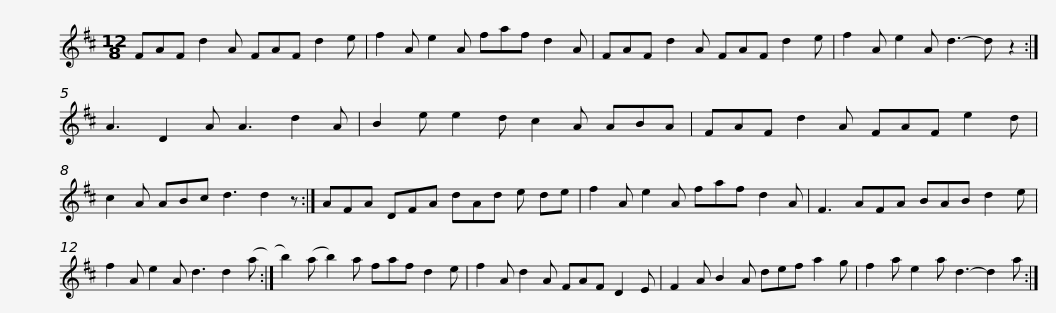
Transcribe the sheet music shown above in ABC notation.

X:1
L:1/8
M:12/8
I:linebreak $
K:D
V:1 treble
V:1
 FAF d2 A FAF d2 e | f2 A e2 A faf d2 A | FAF d2 A FAF d2 e | f2 A e2 A d3- d z2 :|$ A3 D2 A A3 d2 A | %5
 B2 e e2 d c2 A ABA | FAF d2 A FAF e2 d | c2 A ABc d3 d2 z :|$ AFA DFA dAd e de | f2 A e2 A faf d2 A | %10
 F3 AFA BAB d2 e | f2 A e2 A d3 d2 (a :|$ b2) (a b2) a faf d2 e | f2 A d2 A FAF D2 E | F2 A B2 A def a2 g | %15
 f2 a e2 a d3- d2 a :| %16
